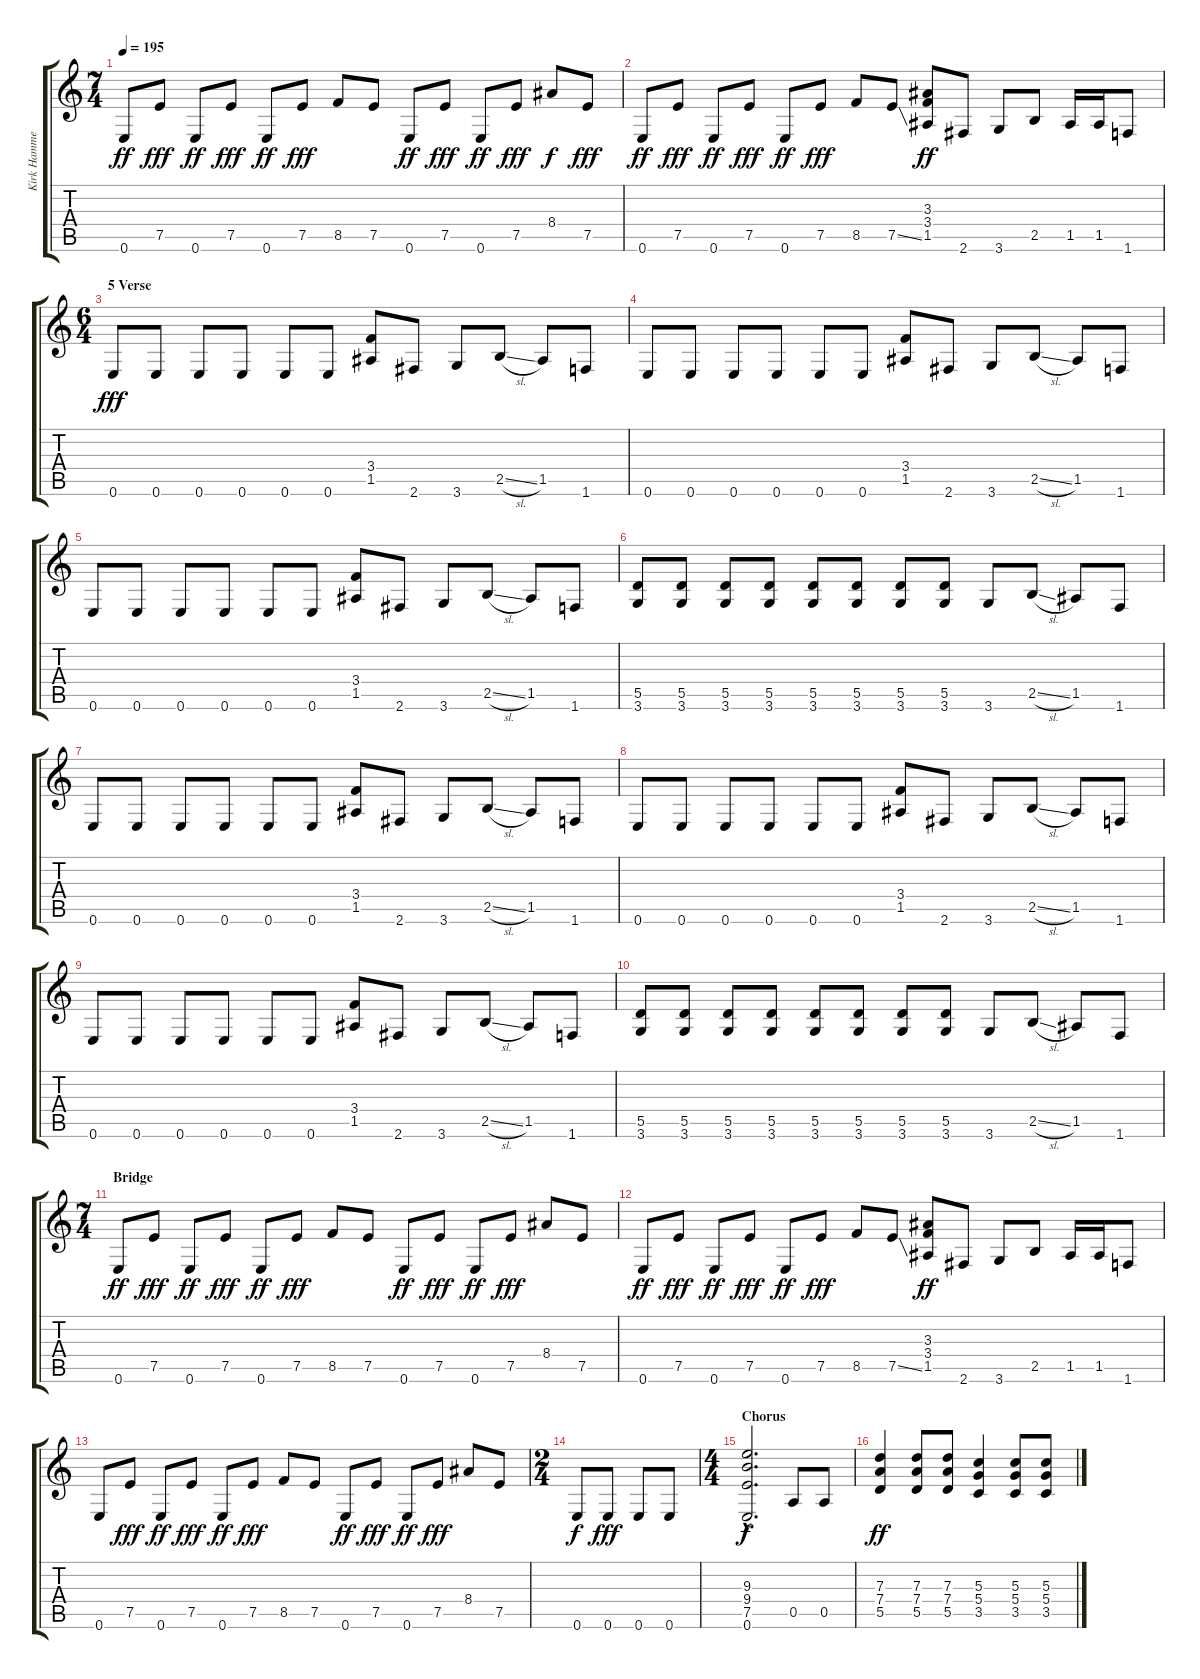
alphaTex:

\track ("Kirk Hammet (Guitar 2)" "Kirk Hamme") {instrument distortionguitar}
\staff {score tabs}
\tuning (E4 B3 G3 D3 A2 E2) {hide}
\ts (7 4)
\tempo 195
\clef g2
\ks c
0.6.8{dy ff} 7.5.8{dy fff} 0.6.8{dy ff} 7.5.8{dy fff} 0.6.8{dy ff} 7.5.8{dy fff} 8.5.8 7.5.8 0.6.8{dy ff} 7.5.8{dy fff} 0.6.8{dy ff} 7.5.8{dy fff} 8.4.8{dy f} 7.5.8{dy fff} |
0.6.8{dy ff} 7.5.8{dy fff} 0.6.8{dy ff} 7.5.8{dy fff} 0.6.8{dy ff} 7.5.8{dy fff} 8.5.8 7.5{ss}.8 (3.3 3.4 1.5).8{dy ff} 2.6.8 3.6.8 2.5.8 1.5.16 1.5.16 1.6.8 |
\ts (6 4)
\section ("" "5 Verse")
0.6.8{dy fff} 0.6.8 0.6.8 0.6.8 0.6.8 0.6.8 (3.4 1.5).8 2.6.8 3.6.8 2.5{sl}.8 1.5.8 1.6.8 |
0.6.8 0.6.8 0.6.8 0.6.8 0.6.8 0.6.8 (3.4 1.5).8 2.6.8 3.6.8 2.5{sl}.8 1.5.8 1.6.8 |
0.6.8 0.6.8 0.6.8 0.6.8 0.6.8 0.6.8 (3.4 1.5).8 2.6.8 3.6.8 2.5{sl}.8 1.5.8 1.6.8 |
(5.5 3.6).8 (5.5 3.6).8 (5.5 3.6).8 (5.5 3.6).8 (5.5 3.6).8 (5.5 3.6).8 (5.5 3.6).8 (5.5 3.6).8 3.6.8 2.5{sl}.8 1.5.8 1.6.8 |
0.6.8 0.6.8 0.6.8 0.6.8 0.6.8 0.6.8 (3.4 1.5).8 2.6.8 3.6.8 2.5{sl}.8 1.5.8 1.6.8 |
0.6.8 0.6.8 0.6.8 0.6.8 0.6.8 0.6.8 (3.4 1.5).8 2.6.8 3.6.8 2.5{sl}.8 1.5.8 1.6.8 |
0.6.8 0.6.8 0.6.8 0.6.8 0.6.8 0.6.8 (3.4 1.5).8 2.6.8 3.6.8 2.5{sl}.8 1.5.8 1.6.8 |
(5.5 3.6).8 (5.5 3.6).8 (5.5 3.6).8 (5.5 3.6).8 (5.5 3.6).8 (5.5 3.6).8 (5.5 3.6).8 (5.5 3.6).8 3.6.8 2.5{sl}.8 1.5.8 1.6.8 |
\ts (7 4)
\section ("" "Bridge")
0.6.8{dy ff} 7.5.8{dy fff} 0.6.8{dy ff} 7.5.8{dy fff} 0.6.8{dy ff} 7.5.8{dy fff} 8.5.8 7.5.8 0.6.8{dy ff} 7.5.8{dy fff} 0.6.8{dy ff} 7.5.8{dy fff} 8.4.8 7.5.8 |
0.6.8{dy ff} 7.5.8{dy fff} 0.6.8{dy ff} 7.5.8{dy fff} 0.6.8{dy ff} 7.5.8{dy fff} 8.5.8 7.5{ss}.8 (3.3 3.4 1.5).8{dy ff} 2.6.8 3.6.8 2.5.8 1.5.16 1.5.16 1.6.8 |
0.6.8 7.5.8{dy fff} 0.6.8{dy ff} 7.5.8{dy fff} 0.6.8{dy ff} 7.5.8{dy fff} 8.5.8 7.5.8 0.6.8{dy ff} 7.5.8{dy fff} 0.6.8{dy ff} 7.5.8{dy fff} 8.4.8 7.5.8 |
\ts (2 4)
0.6.8{dy f} 0.6.8{dy fff} 0.6.8 0.6.8 |
\ts (4 4)
\section ("" "Chorus")
(9.3{hac} 9.4{hac} 7.5{hac} 0.6{hac}).2{d dy f} 0.5.8 0.5.8 |
(7.3 7.4 5.5).4{dy ff} (7.3 7.4 5.5).8 (7.3 7.4 5.5).8 (5.3 5.4 3.5).4 (5.3 5.4 3.5).8 (5.3 5.4 3.5).8
